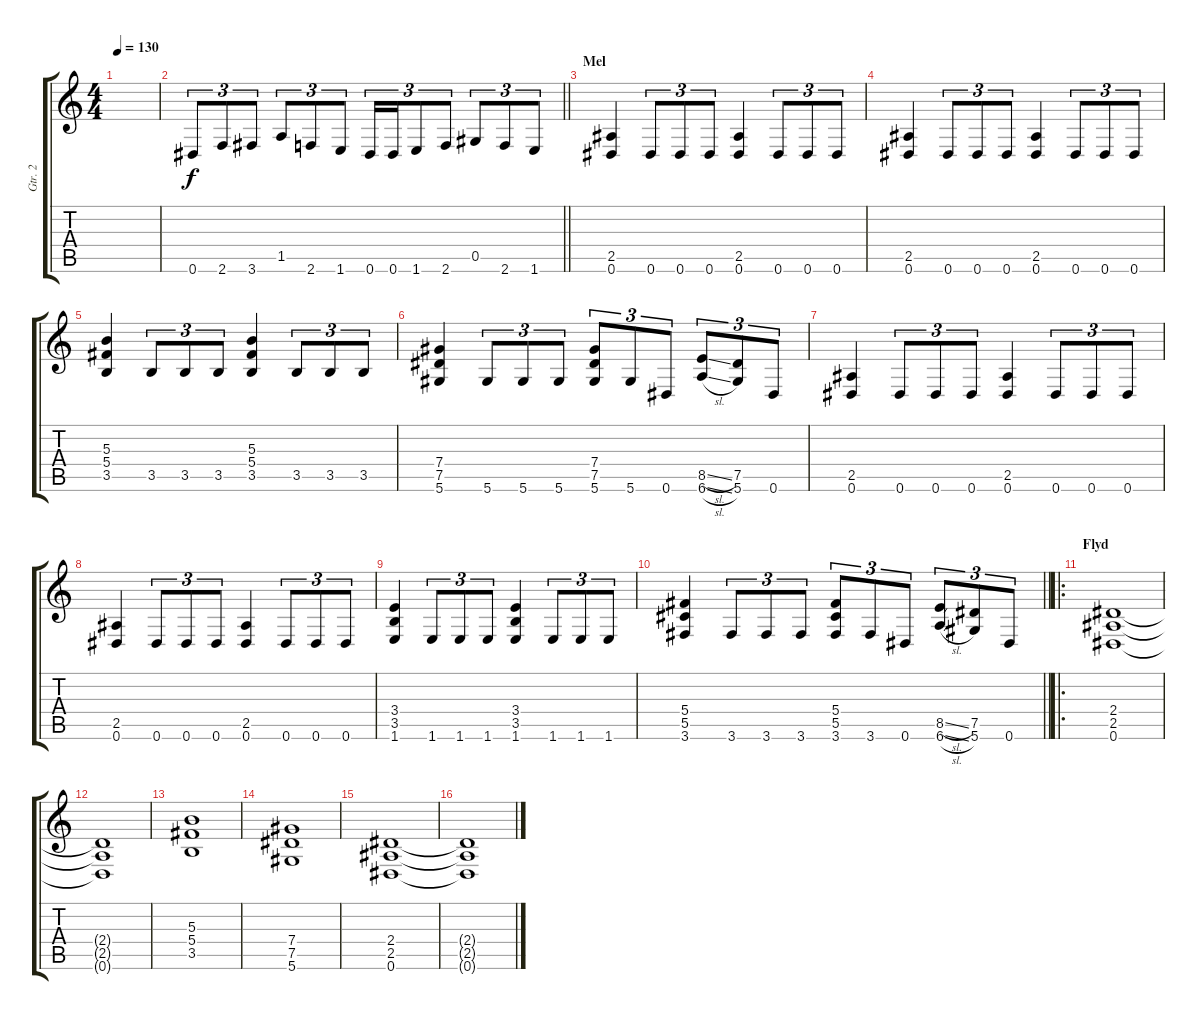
\track ("Gtr. 2" "Gtr. 2") {instrument distortionguitar}
\staff {score tabs}
\tuning (Eb4 Bb3 Gb3 Db3 Ab2 Eb2) {hide}
\ts (4 4)
\tempo 130
\clef g2
\ks c
|
\barLineRight lightlight
0.6.8{tu (3 2)} 2.6.8{tu (3 2)} 3.6.8{tu (3 2)} 1.5.8{tu (3 2)} 2.6.8{tu (3 2)} 1.6.8{tu (3 2)} 0.6.16{tu (3 2)} 0.6.16{tu (3 2)} 1.6.8{tu (3 2)} 2.6.8{tu (3 2)} 0.5.8{tu (3 2)} 2.6.8{tu (3 2)} 1.6.8{tu (3 2)} |
\section ("" "Mel")
(2.5 0.6).4 0.6.8{tu (3 2)} 0.6.8{tu (3 2)} 0.6.8{tu (3 2)} (2.5 0.6).4 0.6.8{tu (3 2)} 0.6.8{tu (3 2)} 0.6.8{tu (3 2)} |
(2.5 0.6).4 0.6.8{tu (3 2)} 0.6.8{tu (3 2)} 0.6.8{tu (3 2)} (2.5 0.6).4 0.6.8{tu (3 2)} 0.6.8{tu (3 2)} 0.6.8{tu (3 2)} |
(5.3 5.4 3.5).4 3.5.8{tu (3 2)} 3.5.8{tu (3 2)} 3.5.8{tu (3 2)} (5.3 5.4 3.5).4 3.5.8{tu (3 2)} 3.5.8{tu (3 2)} 3.5.8{tu (3 2)} |
(7.4 7.5 5.6).4 5.6.8{tu (3 2)} 5.6.8{tu (3 2)} 5.6.8{tu (3 2)} (7.4 7.5 5.6).8{tu (3 2)} 5.6.8{tu (3 2)} 0.6.8{tu (3 2)} (8.5{sl} 6.6{sl}).8{tu (3 2)} (7.5 5.6).8{tu (3 2)} 0.6.8{tu (3 2)} |
(2.5 0.6).4 0.6.8{tu (3 2)} 0.6.8{tu (3 2)} 0.6.8{tu (3 2)} (2.5 0.6).4 0.6.8{tu (3 2)} 0.6.8{tu (3 2)} 0.6.8{tu (3 2)} |
(2.5 0.6).4 0.6.8{tu (3 2)} 0.6.8{tu (3 2)} 0.6.8{tu (3 2)} (2.5 0.6).4 0.6.8{tu (3 2)} 0.6.8{tu (3 2)} 0.6.8{tu (3 2)} |
(3.4 3.5 1.6).4 1.6.8{tu (3 2)} 1.6.8{tu (3 2)} 1.6.8{tu (3 2)} (3.4 3.5 1.6).4 1.6.8{tu (3 2)} 1.6.8{tu (3 2)} 1.6.8{tu (3 2)} |
\barLineRight lightlight
(5.4 5.5 3.6).4 3.6.8{tu (3 2)} 3.6.8{tu (3 2)} 3.6.8{tu (3 2)} (5.4 5.5 3.6).8{tu (3 2)} 3.6.8{tu (3 2)} 0.6.8{tu (3 2)} (8.5{sl} 6.6{sl}).8{tu (3 2)} (7.5 5.6).8{tu (3 2)} 0.6.8{tu (3 2)} |
\ro
\section ("" "Flyd")
(2.4 2.5 0.6).1 |
(2.4{t} 2.5{t} 0.6{t}).1 |
(5.3 5.4 3.5).1 |
(7.4 7.5 5.6).1 |
(2.4 2.5 0.6).1 |
(2.4{t} 2.5{t} 0.6{t}).1
